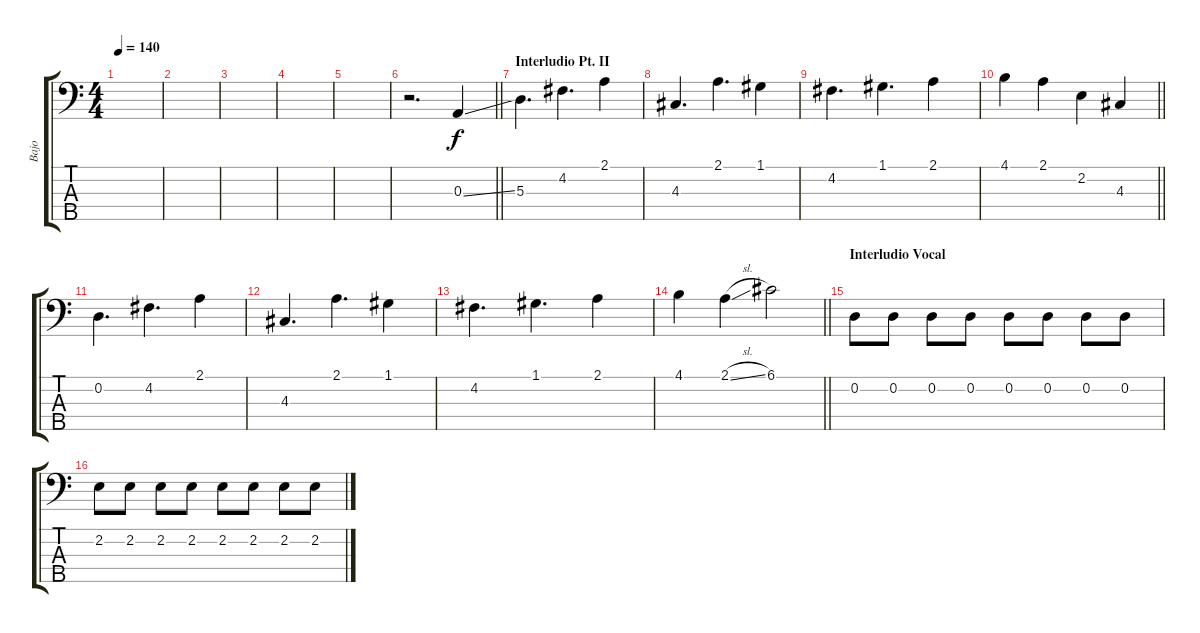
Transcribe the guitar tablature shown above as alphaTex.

\track ("Bajo" "Bajo") {instrument electricbassfinger}
\staff {score tabs}
\tuning (G2 D2 A1 E1 B0) {hide}
\ts (4 4)
\tempo 140
\clef f4
\ks c
|
|
|
|
|
\barLineRight lightlight
r.2{d} 0.3{ss}.4 |
\section ("" "Interludio Pt. II")
5.3.4{d} 4.2.4{d} 2.1.4 |
4.3.4{d} 2.1.4{d} 1.1.4 |
4.2.4{d} 1.1.4{d} 2.1.4 |
\barLineRight lightlight
4.1.4 2.1.4 2.2.4 4.3.4 |
0.2.4{d} 4.2.4{d} 2.1.4 |
4.3.4{d} 2.1.4{d} 1.1.4 |
4.2.4{d} 1.1.4{d} 2.1.4 |
\barLineRight lightlight
4.1.4 2.1{sl}.4 6.1.2 |
\section ("" "Interludio Vocal")
0.2.8 0.2.8 0.2.8 0.2.8 0.2.8 0.2.8 0.2.8 0.2.8 |
2.2.8 2.2.8 2.2.8 2.2.8 2.2.8 2.2.8 2.2.8 2.2.8
